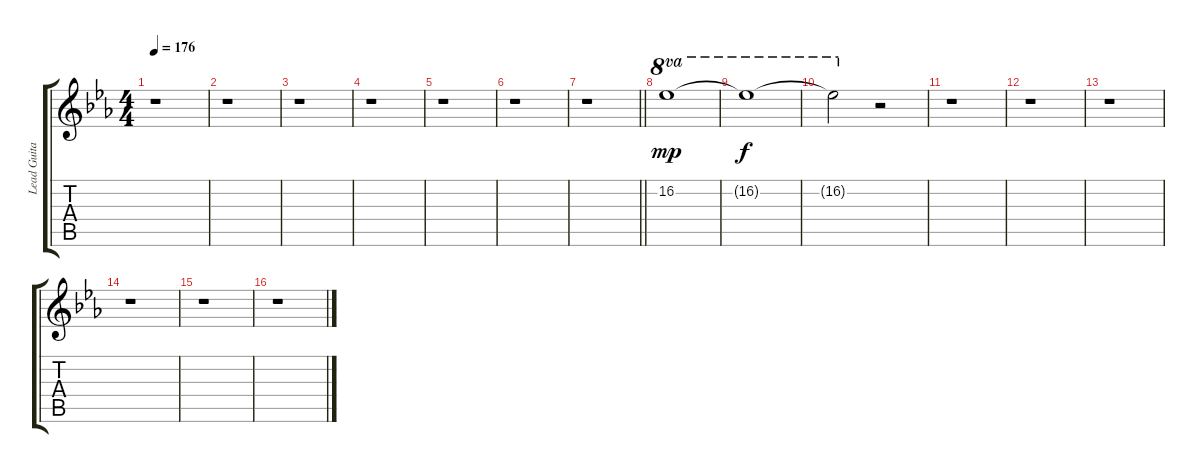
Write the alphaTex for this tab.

\track ("Lead Guitar B" "Lead Guita") {instrument overdrivenguitar}
\staff {score tabs}
\tuning (E4 B3 G3 D3 A2 E2) {hide}
\ts (4 4)
\tempo 176
\clef g2
\ks cminor
r.1{dy mp} |
r.1 |
r.1 |
r.1 |
r.1 |
r.1 |
\barLineRight lightlight
r.1 |
\section ("" "")
16.2.1{ot 8va volume 0} |
16.2{t}.1{ot 8va dy f} |
16.2{t}.2{ot 8va} r.2 |
r.1 |
r.1 |
r.1 |
r.1 |
r.1 |
r.1
